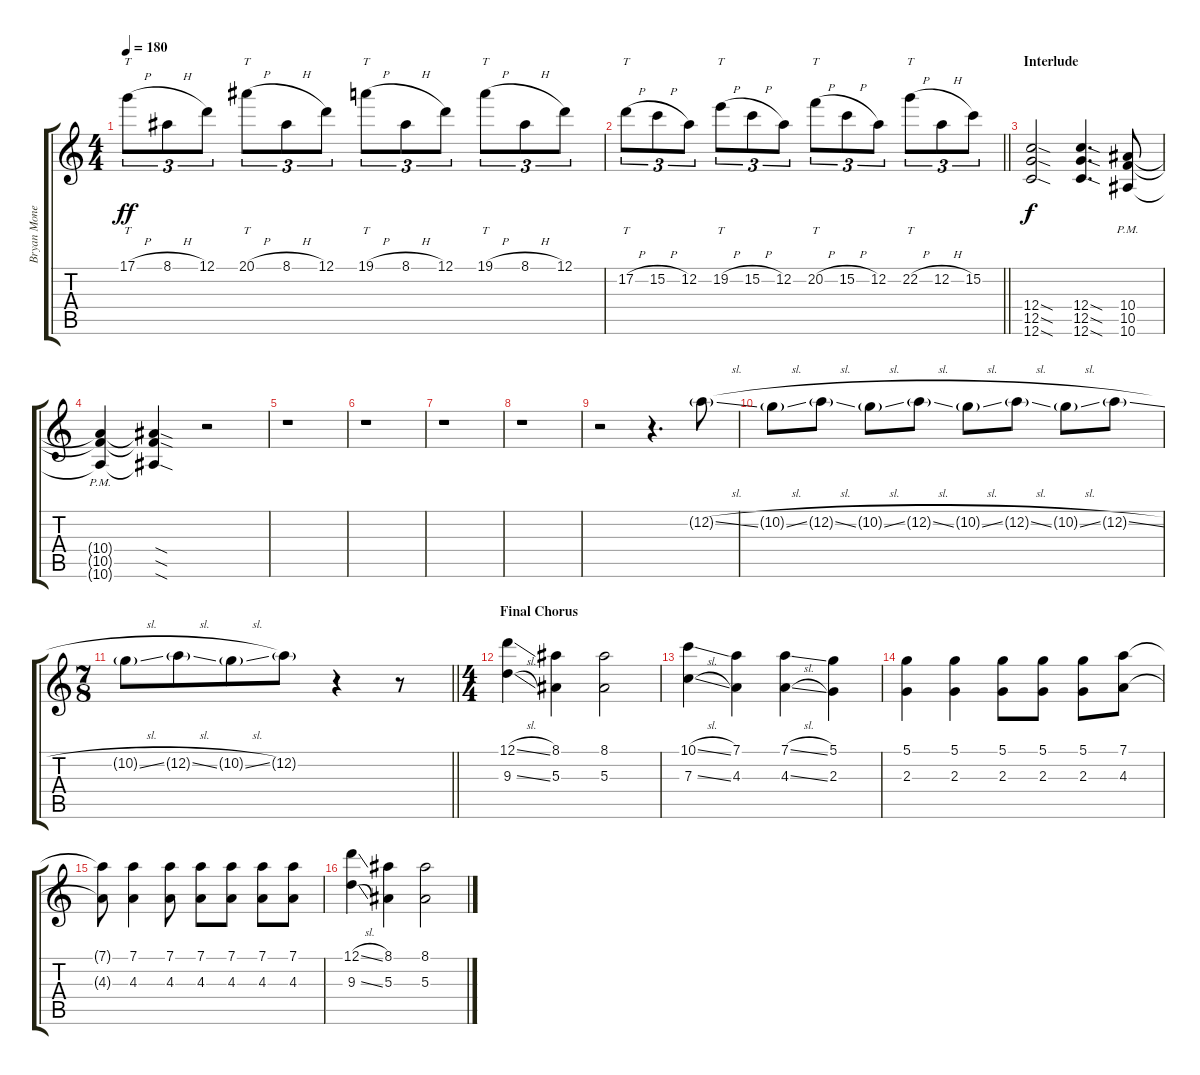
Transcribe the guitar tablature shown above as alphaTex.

\track ("Bryan Money [Gtr.1]" "Bryan Mone") {instrument distortionguitar}
\staff {score tabs}
\tuning (D4 A3 F3 C3 G2 C2) {hide}
\ts (4 4)
\tempo 180
\clef g2
\ks c
17.1{h}.8{tt tu (3 2) dy ff} 8.1{h}.8{tu (3 2)} 12.1.8{tu (3 2)} 20.1{h}.8{tt tu (3 2)} 8.1{h}.8{tu (3 2)} 12.1.8{tu (3 2)} 19.1{h}.8{tt tu (3 2)} 8.1{h}.8{tu (3 2)} 12.1.8{tu (3 2)} 19.1{h}.8{tt tu (3 2)} 8.1{h}.8{tu (3 2)} 12.1.8{tu (3 2)} |
\barLineRight lightlight
17.2{h}.8{tt tu (3 2)} 15.2{h}.8{tu (3 2)} 12.2.8{tu (3 2)} 19.2{h}.8{tt tu (3 2)} 15.2{h}.8{tu (3 2)} 12.2.8{tu (3 2)} 20.2{h}.8{tt tu (3 2)} 15.2{h}.8{tu (3 2)} 12.2.8{tu (3 2)} 22.2{h}.8{tt tu (3 2)} 12.2{h}.8{tu (3 2)} 15.2.8{tu (3 2)} |
\section ("" "Interlude")
(12.4{sod} 12.5{sod} 12.6{sod}).2{dy f} (12.4{sod} 12.5{sod} 12.6{sod}).4{d} (10.4{pm} 10.5{pm} 10.6{pm}).8 |
(10.4{pm t} 10.5{pm t} 10.6{pm t}).4 (10.4{sod t} 10.5{sod t} 10.6{sod t}).4 r.2 |
r.1 |
r.1 |
r.1 |
r.1 |
r.2 r.4{d} 12.2{sl g}.8{volume 10} |
10.2{sl g}.8 12.2{sl g}.8 10.2{sl g}.8 12.2{sl g}.8 10.2{sl g}.8 12.2{sl g}.8 10.2{sl g}.8 12.2{sl g}.8 |
\ts (7 8)
\barLineRight lightlight
10.2{sl g}.8 12.2{sl g}.8 10.2{sl g}.8 12.2{g}.8 r.4 r.8 |
\ts (4 4)
\section ("" "Final Chorus")
(12.1{sl} 9.3{sl}).4{volume 14} (8.1 5.3).4 (8.1 5.3).2 |
(10.1{sl} 7.3{sl}).4 (7.1 4.3).4 (7.1{sl} 4.3{sl}).4 (5.1 2.3).4 |
(5.1 2.3).4 (5.1 2.3).4 (5.1 2.3).8 (5.1 2.3).8 (5.1 2.3).8 (7.1 4.3).8 |
(7.1{t} 4.3{t}).8 (7.1 4.3).4 (7.1 4.3).8 (7.1 4.3).8 (7.1 4.3).8 (7.1 4.3).8 (7.1 4.3).8 |
(12.1{sl} 9.3{sl}).4 (8.1 5.3).4 (8.1 5.3).2
